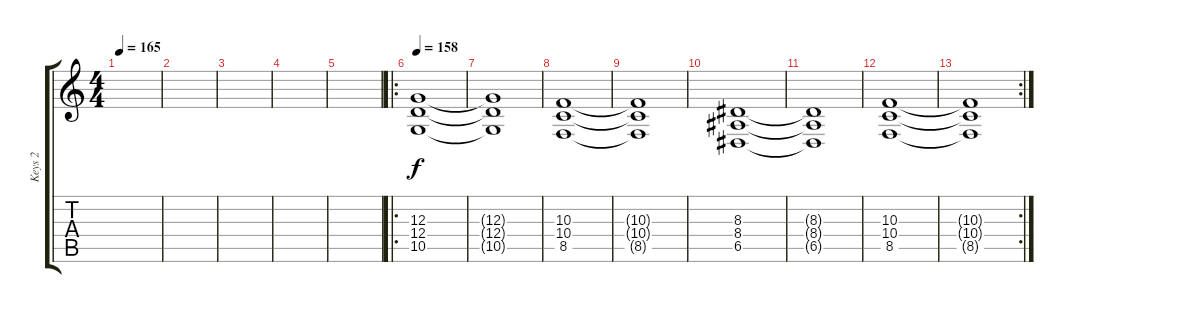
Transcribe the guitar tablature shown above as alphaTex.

\track ("Keys 2" "Keys 2") {instrument choiraahs}
\staff {score tabs}
\tuning (E4 B3 G3 D3 A2 E2) {hide}
\ts (4 4)
\tempo 165
\clef g2
\ks c
|
|
|
|
|
\ro
\tempo 158
(12.3 12.4 10.5).1 |
(12.3{t} 12.4{t} 10.5{t}).1 |
(10.3 10.4 8.5).1 |
(10.3{t} 10.4{t} 8.5{t}).1 |
(8.3 8.4 6.5).1 |
(8.3{t} 8.4{t} 6.5{t}).1 |
(10.3 10.4 8.5).1 |
\rc 2
(10.3{t} 10.4{t} 8.5{t}).1
